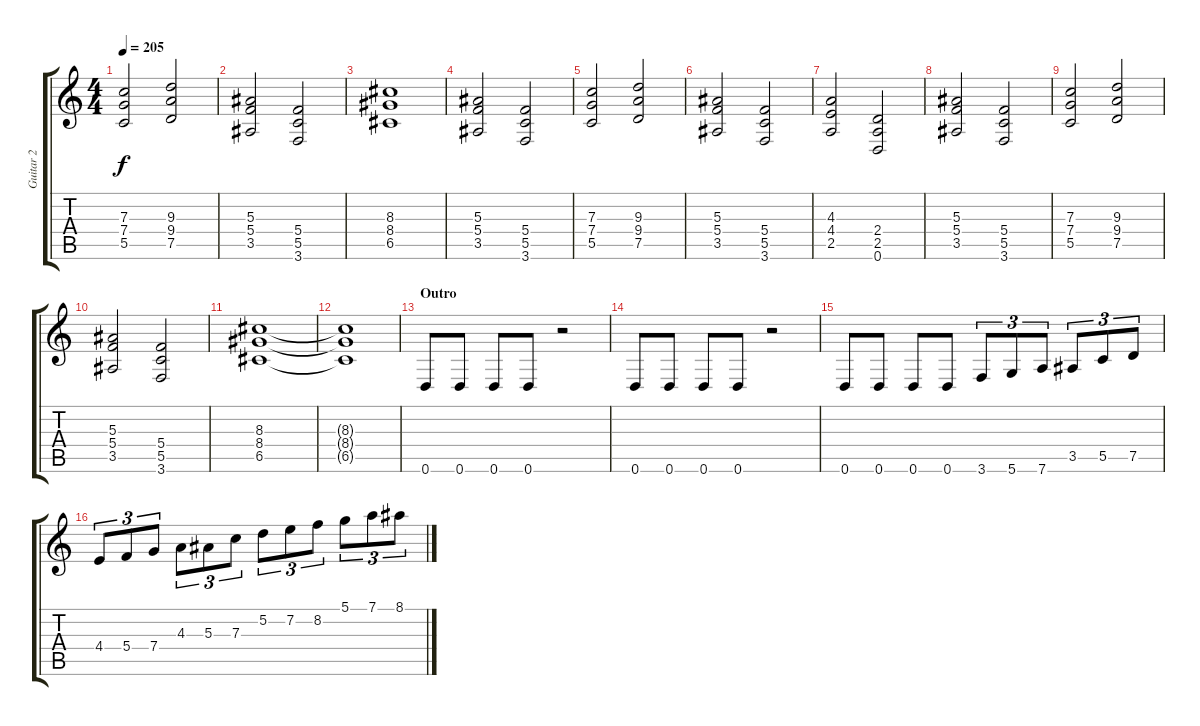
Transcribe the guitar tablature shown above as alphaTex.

\track ("Guitar 2" "Guitar 2") {instrument distortionguitar}
\staff {score tabs}
\tuning (D4 A3 F3 C3 G2 D2) {hide}
\ts (4 4)
\tempo 205
\clef g2
\ks c
(7.3 7.4 5.5).2{dy f} (9.3 9.4 7.5).2 |
(5.3 5.4 3.5).2 (5.4 5.5 3.6).2 |
(8.3 8.4 6.5).1 |
(5.3 5.4 3.5).2 (5.4 5.5 3.6).2 |
(7.3 7.4 5.5).2 (9.3 9.4 7.5).2 |
(5.3 5.4 3.5).2 (5.4 5.5 3.6).2 |
(4.3 4.4 2.5).2 (2.4 2.5 0.6).2 |
(5.3 5.4 3.5).2 (5.4 5.5 3.6).2 |
(7.3 7.4 5.5).2 (9.3 9.4 7.5).2 |
(5.3 5.4 3.5).2 (5.4 5.5 3.6).2 |
(8.3 8.4 6.5).1 |
(8.3{t} 8.4{t} 6.5{t}).1 |
\section ("" "Outro")
0.6.8 0.6.8 0.6.8 0.6.8 r.2 |
0.6.8 0.6.8 0.6.8 0.6.8 r.2 |
0.6.8 0.6.8 0.6.8 0.6.8 3.6.8{tu (3 2)} 5.6.8{tu (3 2)} 7.6.8{tu (3 2)} 3.5.8{tu (3 2)} 5.5.8{tu (3 2)} 7.5.8{tu (3 2)} |
4.4.8{tu (3 2)} 5.4.8{tu (3 2)} 7.4.8{tu (3 2)} 4.3.8{tu (3 2)} 5.3.8{tu (3 2)} 7.3.8{tu (3 2)} 5.2.8{tu (3 2)} 7.2.8{tu (3 2)} 8.2.8{tu (3 2)} 5.1.8{tu (3 2)} 7.1.8{tu (3 2)} 8.1.8{tu (3 2)}
